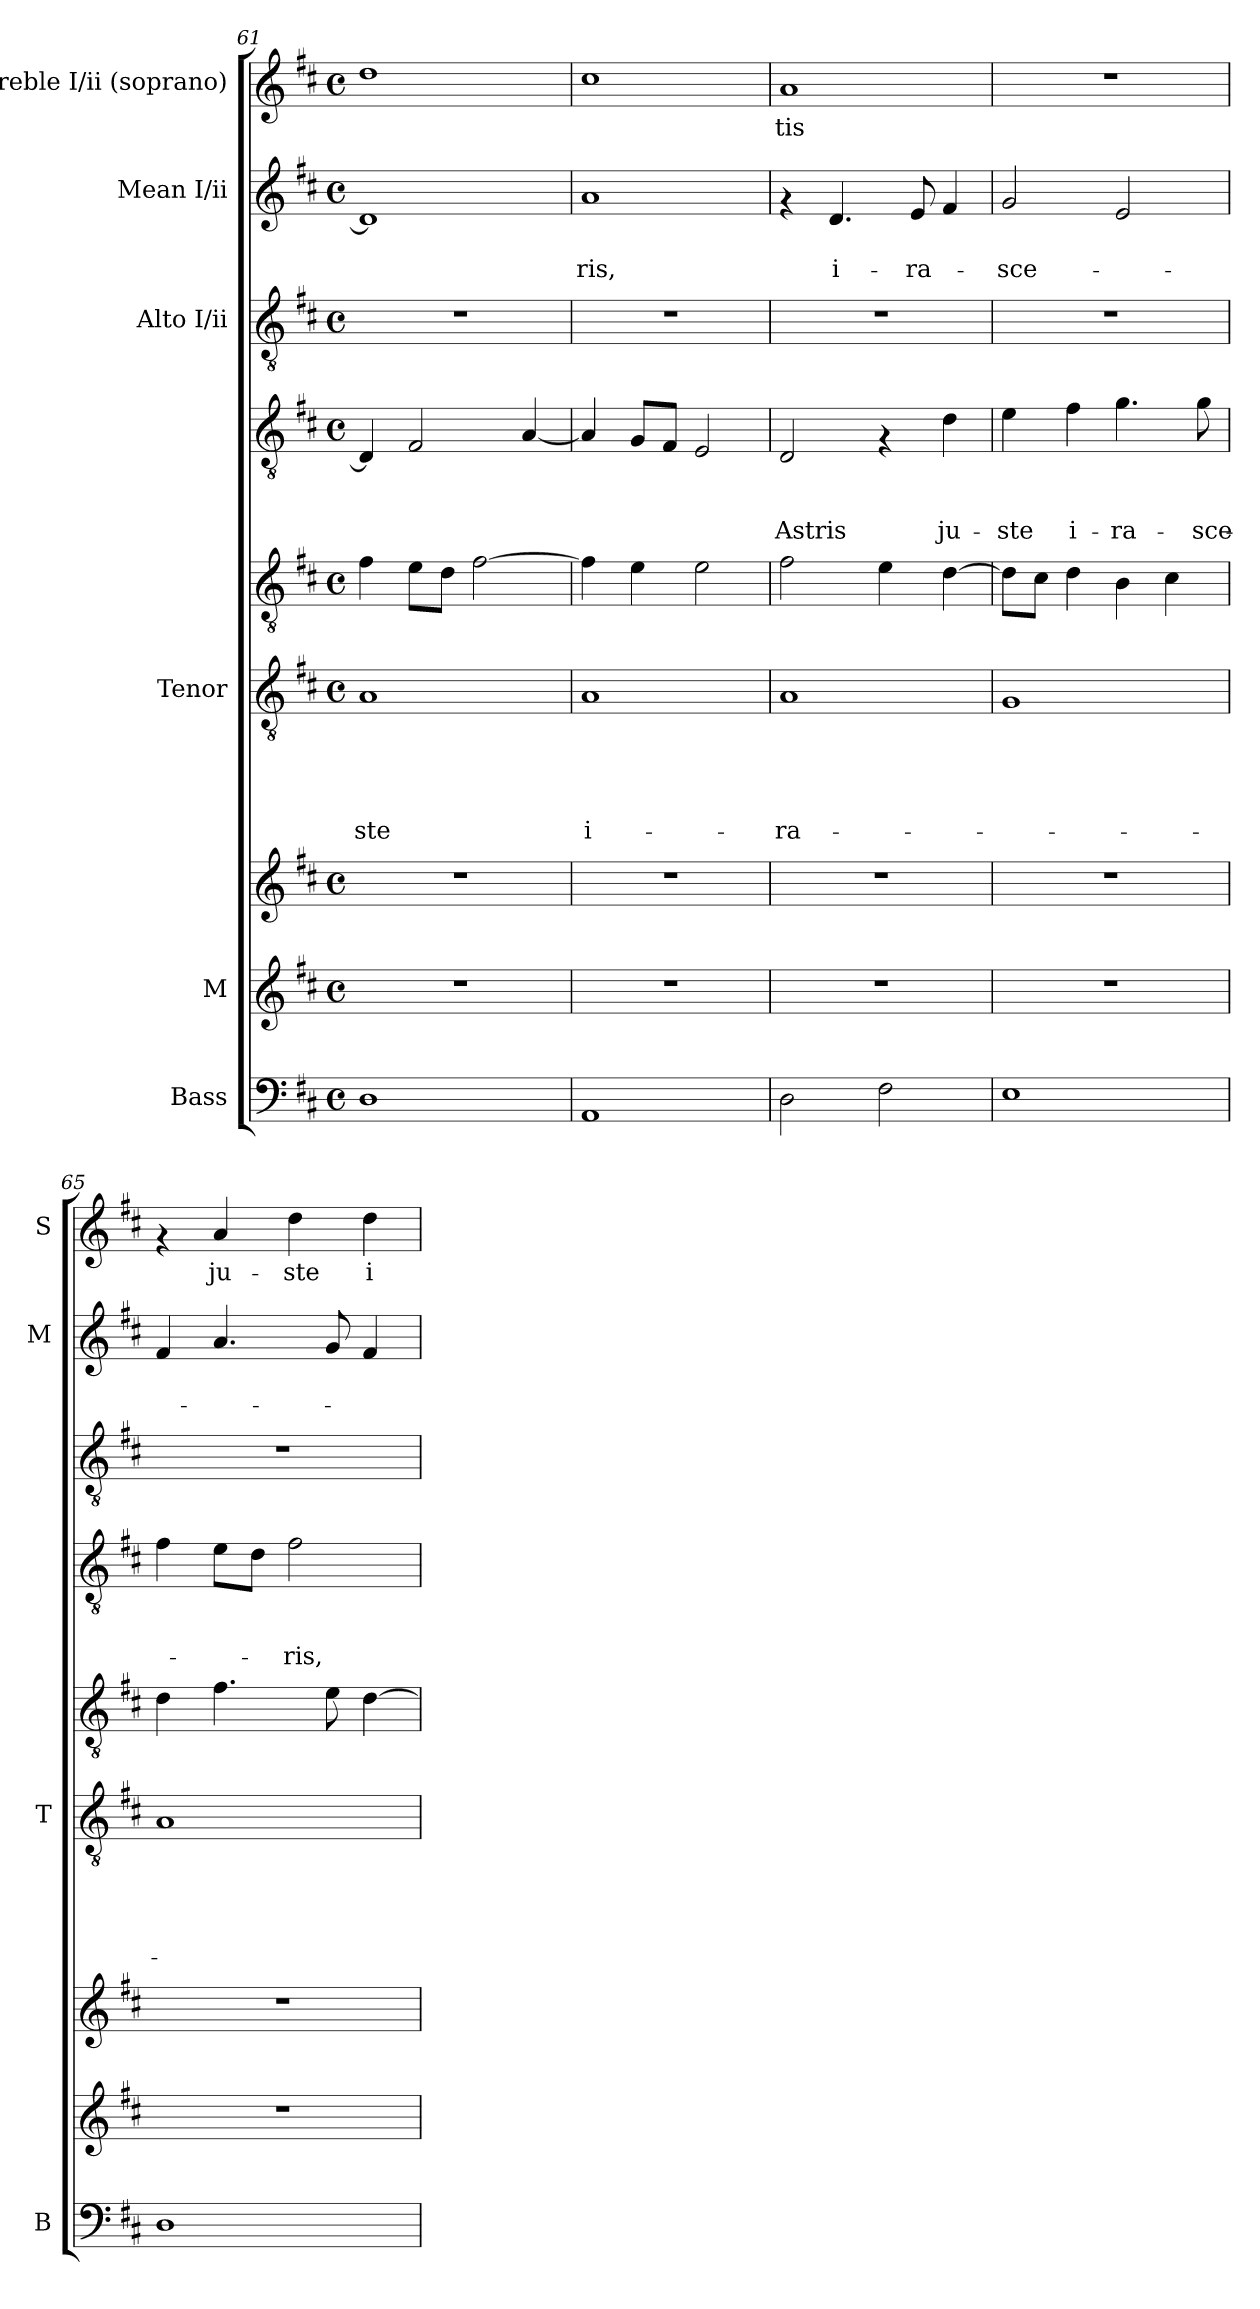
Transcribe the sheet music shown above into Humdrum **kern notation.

**kern	**kern	**kern	**kern	**text	**text	**text	**text	**text	**kern	**kern	**text	**text	**text	**kern	**kern	**text	**text	**kern	**text
*part8	*part7	*part7	*part6	*part6	*part6	*part6	*part6	*part6	*part5	*part4	*part4	*part4	*part4	*part3	*part2	*part2	*part2	*part1	*part1
*staff9	*staff8	*staff7	*staff6	*staff6	*staff6	*staff6	*staff6	*staff6	*staff5	*staff4	*staff4	*staff4	*staff4	*staff3	*staff2	*staff2	*staff2	*staff1	*staff1
*I"Bass	*I"M	*	*I"Tenor	*	*	*	*	*	*	*	*	*	*	*I"Alto I/ii	*I"Mean I/ii	*	*	*I"Treble I/ii (soprano)	*
*I'B	*	*	*I'T	*	*	*	*	*	*	*	*	*	*	*	*I'M	*	*	*I'S	*
*clefF4	*clefG2	*clefG2	*clefGv2	*	*	*	*	*	*clefGv2	*clefGv2	*	*	*	*clefGv2	*clefG2	*	*	*clefG2	*
*k[f#c#]	*k[f#c#]	*k[f#c#]	*k[f#c#]	*	*	*	*	*	*k[f#c#]	*k[f#c#]	*	*	*	*k[f#c#]	*k[f#c#]	*	*	*k[f#c#]	*
*D:	*D:	*D:	*D:	*	*	*	*	*	*D:	*D:	*	*	*	*D:	*D:	*	*	*D:	*
*M4/4	*M4/4	*M4/4	*M4/4	*	*	*	*	*	*M4/4	*M4/4	*	*	*	*M4/4	*M4/4	*	*	*M4/4	*
*met(c)	*met(c)	*met(c)	*met(c)	*	*	*	*	*	*met(c)	*met(c)	*	*	*	*met(c)	*met(c)	*	*	*met(c)	*
=61	=61	=61	=61	=61	=61	=61	=61	=61	=61	=61	=61	=61	=61	=61	=61	=61	=61	=61	=61
!	!	!	!	!	!	!	!	!LO:LY:b	!	!	!	!	!	!	!	!	!	!	!
1D	1r	1r	1A	.	.	.	.	-ste	4f#\	4D/]	.	.	.	1r	1d]	.	.	1dd	.
.	.	.	.	.	.	.	.	.	8e\L	2F#/	.	.	.	.	.	.	.	.	.
.	.	.	.	.	.	.	.	.	8d\J	.	.	.	.	.	.	.	.	.	.
.	.	.	.	.	.	.	.	.	[>2f#\	.	.	.	.	.	.	.	.	.	.
.	.	.	.	.	.	.	.	.	.	[<4A/	.	.	.	.	.	.	.	.	.
=62	=62	=62	=62	=62	=62	=62	=62	=62	=62	=62	=62	=62	=62	=62	=62	=62	=62	=62	=62
!	!	!	!	!	!	!	!	!LO:LY:b	!	!	!	!	!	!	!	!	!LO:LY:b	!	!
1AA	1r	1r	1A	.	.	.	.	i-	4f#\]	4A/]	.	.	.	1r	1a	.	-ris,	1cc#	.
.	.	.	.	.	.	.	.	.	4e\	8G/L	.	.	.	.	.	.	.	.	.
.	.	.	.	.	.	.	.	.	.	8F#/J	.	.	.	.	.	.	.	.	.
.	.	.	.	.	.	.	.	.	2e\	2E/	.	.	.	.	.	.	.	.	.
!!LO:PB:g=z
=63	=63	=63	=63	=63	=63	=63	=63	=63	=63	=63	=63	=63	=63	=63	=63	=63	=63	=63	=63
!	!	!	!	!	!	!	!	!LO:LY:b	!	!	!	!	!LO:LY:b:rj	!	!	!	!	!	!LO:LY:b
2D\	1r	1r	1A	.	.	.	.	-ra-	2f#\	2D/	.	.	-Astris	1r	4rf	.	.	1a	-tis
!	!	!	!	!	!	!	!	!	!	!	!	!	!	!	!	!	!LO:LY:b	!	!
.	.	.	.	.	.	.	.	.	.	.	.	.	.	.	4.d/	.	i-	.	.
2F#\	.	.	.	.	.	.	.	.	4e\	4rF	.	.	.	.	.	.	.	.	.
!	!	!	!	!	!	!	!	!	!	!	!	!	!	!	!	!	!LO:LY:b	!	!
.	.	.	.	.	.	.	.	.	.	.	.	.	.	.	8e/	.	-ra-	.	.
!	!	!	!	!	!	!	!	!	!	!	!	!	!LO:LY:b:rj	!	!	!	!	!	!
.	.	.	.	.	.	.	.	.	[>4d\	4d\	.	.	ju-	.	4f#/	.	.	.	.
=64	=64	=64	=64	=64	=64	=64	=64	=64	=64	=64	=64	=64	=64	=64	=64	=64	=64	=64	=64
!	!	!	!	!	!	!	!	!	!	!	!	!	!LO:LY:b:rj	!	!	!	!LO:LY:b	!	!
1E	1r	1r	1G	.	.	.	.	.	8d\L]	4e\	.	.	-ste	1r	2g/	.	-sce-	1r	.
.	.	.	.	.	.	.	.	.	8c#\J	.	.	.	.	.	.	.	.	.	.
!	!	!	!	!	!	!	!	!	!	!	!	!	!LO:LY:b:rj	!	!	!	!	!	!
.	.	.	.	.	.	.	.	.	4d\	4f#\	.	.	i-	.	.	.	.	.	.
!	!	!	!	!	!	!	!	!	!	!	!	!	!LO:LY:b:rj	!	!	!	!	!	!
.	.	.	.	.	.	.	.	.	4B\	4.g\	.	.	-ra-	.	2e/	.	.	.	.
.	.	.	.	.	.	.	.	.	4c#\	.	.	.	.	.	.	.	.	.	.
!	!	!	!	!	!	!	!	!	!	!	!	!	!LO:LY:b:rj	!	!	!	!	!	!
.	.	.	.	.	.	.	.	.	.	8g\	.	.	-sce-	.	.	.	.	.	.
=65	=65	=65	=65	=65	=65	=65	=65	=65	=65	=65	=65	=65	=65	=65	=65	=65	=65	=65	=65
1D	1r	1r	1A	.	.	.	.	.	4d\	4f#\	.	.	.	1r	4f#/	.	.	4rf	.
!	!	!	!	!	!	!	!	!	!	!	!	!	!	!	!	!	!	!	!LO:LY:b
.	.	.	.	.	.	.	.	.	4.f#\	8e\L	.	.	.	.	4.a/	.	.	4a/	ju-
.	.	.	.	.	.	.	.	.	.	8d\J	.	.	.	.	.	.	.	.	.
!	!	!	!	!	!	!	!	!	!	!	!	!	!LO:LY:b:rj	!	!	!	!	!	!LO:LY:b
.	.	.	.	.	.	.	.	.	.	2f#\	.	.	-ris,	.	.	.	.	4dd\	-ste
.	.	.	.	.	.	.	.	.	8e\	.	.	.	.	.	8g/	.	.	.	.
!	!	!	!	!	!	!	!	!	!	!	!	!	!	!	!	!	!	!	!LO:LY:b
.	.	.	.	.	.	.	.	.	[>4d\	.	.	.	.	.	4f#/	.	.	4dd\	i-
=	=	=	=	=	=	=	=	=	=	=	=	=	=	=	=	=	=	=	=
*-	*-	*-	*-	*-	*-	*-	*-	*-	*-	*-	*-	*-	*-	*-	*-	*-	*-	*-	*-
